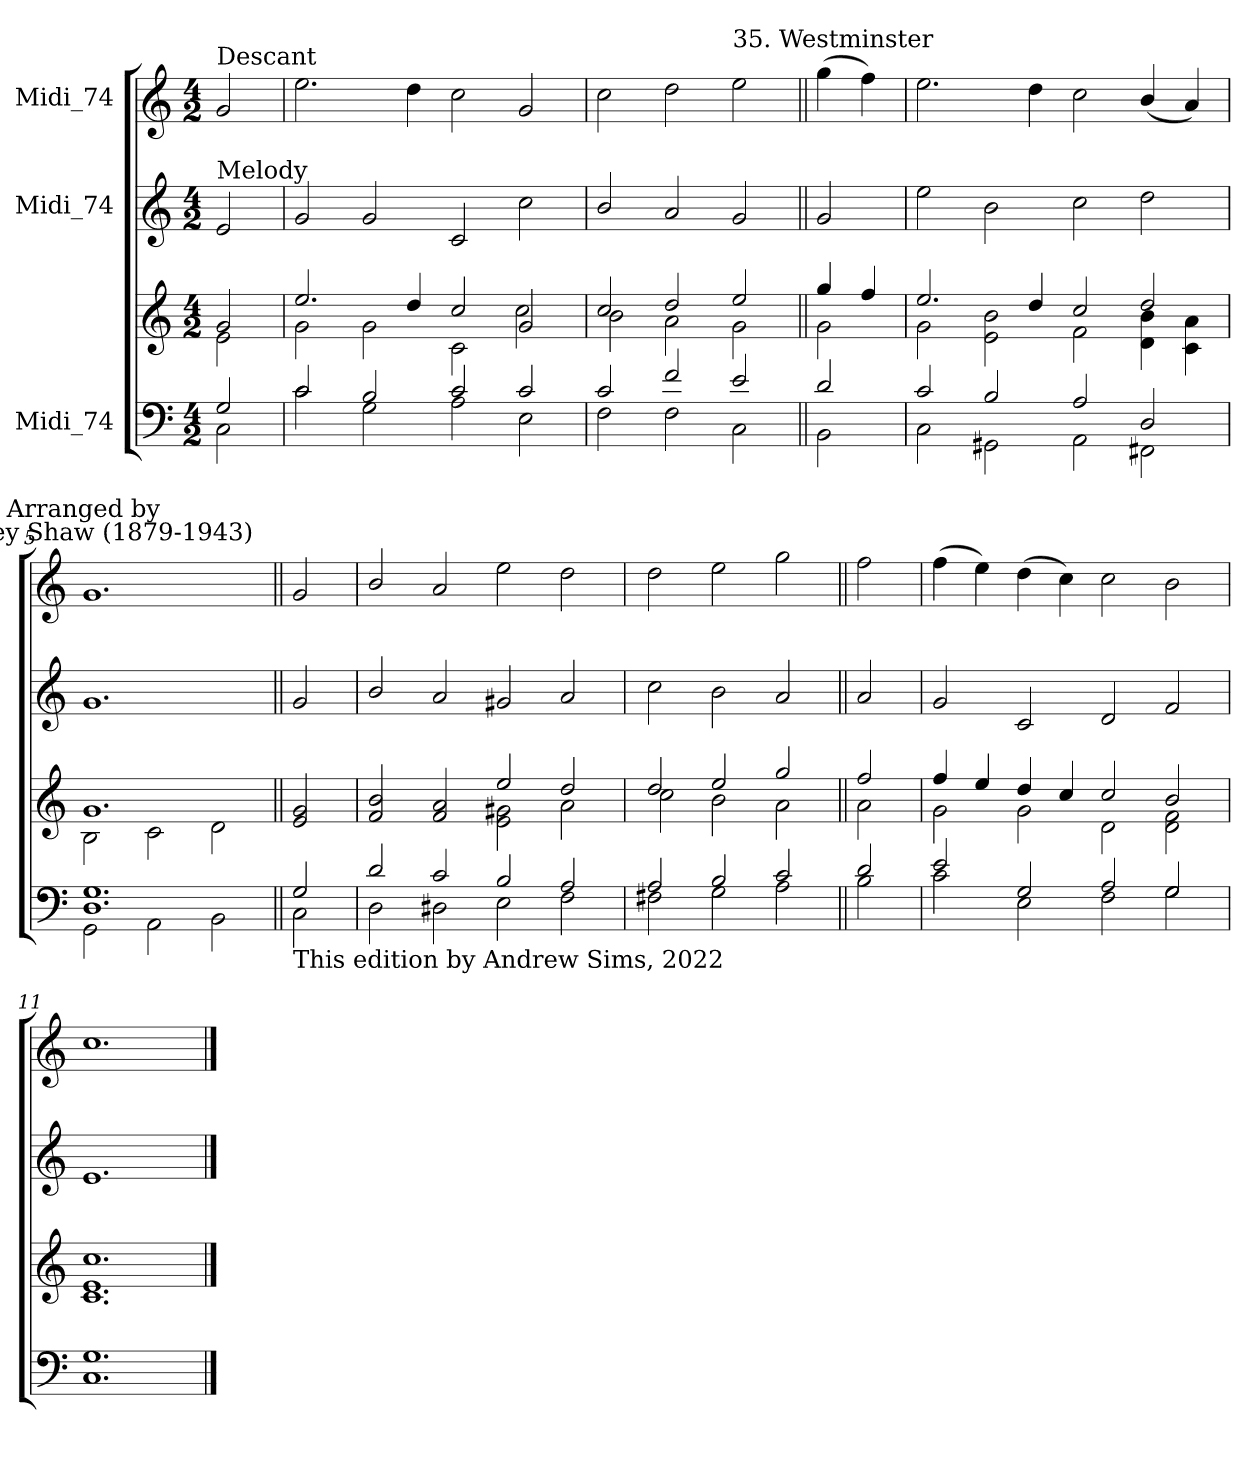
**kern	**kern	**kern	**kern
*part3	*part3	*part2	*part1
*staff4	*staff3	*staff2	*staff1
*I"Midi_74	*	*I"Midi_74	*I"Midi_74
*clefF4	*clefG2	*clefG2	*clefG2
*k[]	*k[]	*k[]	*k[]
*C:	*C:	*C:	*C:
*M4/2	*M4/2	*M4/2	*M4/2
=	=	=	=
*^	*^	*	*
*	*^	*	*^	*	*
!	!	!	!	!	!	!	!LO:TX:a:t=Descant
!	!	!	!	!	!	!LO:TX:a:t=Melody	!
2G/	2ryy	2C\	2g/	2ryy	2e\	2e	2g
=1	=1	=1	=1	=1	=1	=1	=1
2c/	0ryy	2c\	2.ee/	0ryy	2g\	2g	2.ee
2B/	.	2G\	.	.	2g\	2g	.
.	.	.	4dd/	.	.	.	4dd
2c/	.	2A\	2cc/	.	2c\	2c	2cc
2c/	.	2E\	2g/	.	2cc\	2cc	2g
=2	=2	=2	=2	=2	=2	=2	=2
2c/	1.ryy	2F\	2cc/	1.ryy	2b\	2b/	2cc
2f/	.	2F\	2dd/	.	2a\	2a	2dd
!	!	!	!	!	!	!	!LO:TX:a:t=35. Westminster
2e/	.	2C\	2ee/	.	2g\	2g	2ee
=3||	=3||	=3||	=3||	=3||	=3||	=3||	=3||
2d/	2ryy	2BB\	4gg/	2ryy	2g\	2g	(>4gg
.	.	.	4ff/	.	.	.	4ff)
=4	=4	=4	=4	=4	=4	=4	=4
2c/	0ryy	2C\	2.ee/	0ryy	2g\	2ee	2.ee
2B/	.	2GG#X\	.	.	2e\ 2b\	2b	.
.	.	.	4dd/	.	.	.	4dd
2A/	.	2AA\	2cc/	.	2f\	2cc	2cc
2D/	.	2FF#X\	2dd/	.	4d\ 4b\	2dd	(<4b/
.	.	.	.	.	4c\ 4a\	.	4a)
=5	=5	=5	=5	=5	=5	=5	=5
!	!	!	!	!	!	!	!LO:TX:a:cj:t=Arranged by\nGeoffrey Shaw (1879-1943)
1.D/ 1.G/	1.ryy	2GG\	1.g/	1.ryy	2B\	1.g	1.g
.	.	2AA\	.	.	2c\	.	.
.	.	2BB\	.	.	2d\	.	.
!!LO:LB:g=z
=6||	=6||	=6||	=6||	=6||	=6||	=6||	=6||
!LO:TX:b:t=This edition by Andrew Sims, 2022	!	!	!	!	!	!	!
2G/	2ryy	2C\	2e/ 2g/	2ryy	2ryy	2g	2g
=7	=7	=7	=7	=7	=7	=7	=7
2d/	0ryy	2D\	2f/ 2b/	0ryy	1ryy	2b/	2b/
2c/	.	2D#X\	2f/ 2a/	.	.	2a	2a
2B/	.	2E\	2ee/	.	2e\ 2g#X\	2g#X	2ee
2A/	.	2F\	2dd/	.	2a\	2a	2dd
=8	=8	=8	=8	=8	=8	=8	=8
2A/	1.ryy	2F#X\	2dd/	1.ryy	2cc\	2cc	2dd
2B/	.	2G\	2ee/	.	2b\	2b	2ee
2c/	.	2A\	2gg/	.	2a\	2a	2gg
=9||	=9||	=9||	=9||	=9||	=9||	=9||	=9||
2d/	2ryy	2B\	2ff/	2ryy	2a\	2a	2ff
=10	=10	=10	=10	=10	=10	=10	=10
2e/	0ryy	2c\	4ff/	0ryy	2g\	2g	(>4ff
.	.	.	4ee/	.	.	.	4ee)
2G/	.	2E\	4dd/	.	2g\	2c	(>4dd
.	.	.	4cc/	.	.	.	4cc)
2A/	.	2F\	2cc/	.	2d\	2d	2cc
2G/	.	2G\	2b/	.	2d\ 2f\	2f	2b
=11	=11	=11	=11	=11	=11	=11	=11
1.G/	1.ryy	1.C\	1.cc/	1.ryy	1.c\ 1.e\	1.e	1.cc
*v	*v	*v	*	*	*	*	*
*	*v	*v	*v	*	*
==	==	==	==
*-	*-	*-	*-
